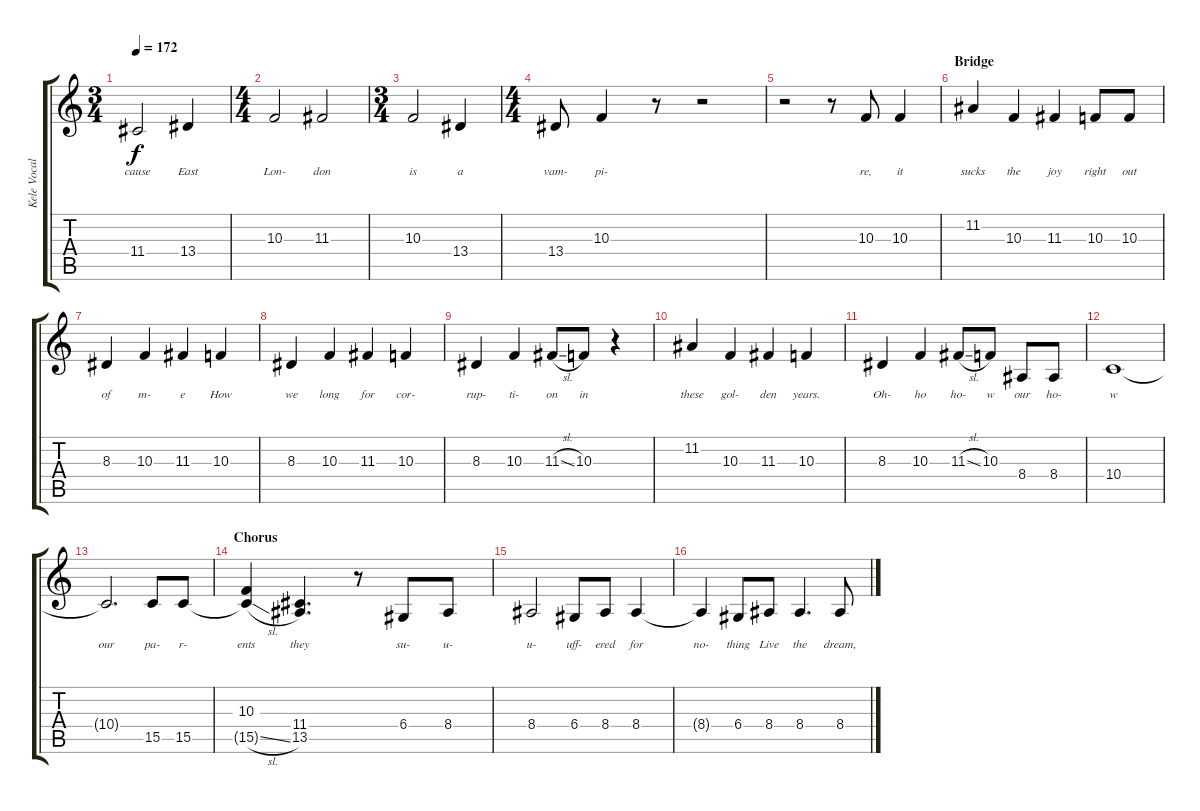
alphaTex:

\track ("Kele Vocals" "Kele Vocal") {instrument tenorsax}
\staff {score tabs}
\tuning (E4 B3 G3 D3 A2 E2) {hide}
\ts (3 4)
\tempo 172
\clef g2
\ks c
11.4.2{lyrics (0 "cause") lyrics (1 "") lyrics (2 "") lyrics (3 "") lyrics (4 "") dy f} 13.4.4{lyrics (0 "East") lyrics (1 "") lyrics (2 "") lyrics (3 "") lyrics (4 "")} |
\ts (4 4)
10.3.2{lyrics (0 "Lon-") lyrics (1 "") lyrics (2 "") lyrics (3 "") lyrics (4 "")} 11.3.2{lyrics (0 "don") lyrics (1 "") lyrics (2 "") lyrics (3 "") lyrics (4 "")} |
\ts (3 4)
10.3.2{lyrics (0 "is") lyrics (1 "") lyrics (2 "") lyrics (3 "") lyrics (4 "")} 13.4.4{lyrics (0 "a") lyrics (1 "") lyrics (2 "") lyrics (3 "") lyrics (4 "")} |
\ts (4 4)
13.4.8{lyrics (0 "vam-") lyrics (1 "") lyrics (2 "") lyrics (3 "") lyrics (4 "")} 10.3.4{lyrics (0 "pi-") lyrics (1 "") lyrics (2 "") lyrics (3 "") lyrics (4 "")} r.8 r.2 |
r.2 r.8 10.3.8{lyrics (0 "re,") lyrics (1 "") lyrics (2 "") lyrics (3 "") lyrics (4 "")} 10.3.4{lyrics (0 "it") lyrics (1 "") lyrics (2 "") lyrics (3 "") lyrics (4 "")} |
\section ("" "Bridge")
11.2.4{lyrics (0 "sucks") lyrics (1 "") lyrics (2 "") lyrics (3 "") lyrics (4 "")} 10.3.4{lyrics (0 "the") lyrics (1 "") lyrics (2 "") lyrics (3 "") lyrics (4 "")} 11.3.4{lyrics (0 "joy") lyrics (1 "") lyrics (2 "") lyrics (3 "") lyrics (4 "")} 10.3.8{lyrics (0 "right") lyrics (1 "") lyrics (2 "") lyrics (3 "") lyrics (4 "")} 10.3.8{lyrics (0 "out") lyrics (1 "") lyrics (2 "") lyrics (3 "") lyrics (4 "")} |
8.3.4{lyrics (0 "of") lyrics (1 "") lyrics (2 "") lyrics (3 "") lyrics (4 "")} 10.3.4{lyrics (0 "m-") lyrics (1 "") lyrics (2 "") lyrics (3 "") lyrics (4 "")} 11.3.4{lyrics (0 "e") lyrics (1 "") lyrics (2 "") lyrics (3 "") lyrics (4 "")} 10.3.4{lyrics (0 "How") lyrics (1 "") lyrics (2 "") lyrics (3 "") lyrics (4 "")} |
8.3.4{lyrics (0 "we") lyrics (1 "") lyrics (2 "") lyrics (3 "") lyrics (4 "")} 10.3.4{lyrics (0 "long") lyrics (1 "") lyrics (2 "") lyrics (3 "") lyrics (4 "")} 11.3.4{lyrics (0 "for") lyrics (1 "") lyrics (2 "") lyrics (3 "") lyrics (4 "")} 10.3.4{lyrics (0 "cor-") lyrics (1 "") lyrics (2 "") lyrics (3 "") lyrics (4 "")} |
8.3.4{lyrics (0 "rup-") lyrics (1 "") lyrics (2 "") lyrics (3 "") lyrics (4 "")} 10.3.4{lyrics (0 "ti-") lyrics (1 "") lyrics (2 "") lyrics (3 "") lyrics (4 "")} 11.3{sl}.8{lyrics (0 "on") lyrics (1 "") lyrics (2 "") lyrics (3 "") lyrics (4 "")} 10.3.8{lyrics (0 "in") lyrics (1 "") lyrics (2 "") lyrics (3 "") lyrics (4 "")} r.4 |
11.2.4{lyrics (0 "these") lyrics (1 "") lyrics (2 "") lyrics (3 "") lyrics (4 "")} 10.3.4{lyrics (0 "gol-") lyrics (1 "") lyrics (2 "") lyrics (3 "") lyrics (4 "")} 11.3.4{lyrics (0 "den") lyrics (1 "") lyrics (2 "") lyrics (3 "") lyrics (4 "")} 10.3.4{lyrics (0 "years.") lyrics (1 "") lyrics (2 "") lyrics (3 "") lyrics (4 "")} |
8.3.4{lyrics (0 "Oh-") lyrics (1 "") lyrics (2 "") lyrics (3 "") lyrics (4 "")} 10.3.4{lyrics (0 "ho") lyrics (1 "") lyrics (2 "") lyrics (3 "") lyrics (4 "")} 11.3{sl}.8{lyrics (0 "ho-") lyrics (1 "") lyrics (2 "") lyrics (3 "") lyrics (4 "")} 10.3.8{lyrics (0 "w") lyrics (1 "") lyrics (2 "") lyrics (3 "") lyrics (4 "")} 8.4.8{lyrics (0 "our") lyrics (1 "") lyrics (2 "") lyrics (3 "") lyrics (4 "")} 8.4.8{lyrics (0 "ho-") lyrics (1 "") lyrics (2 "") lyrics (3 "") lyrics (4 "")} |
10.4.1{lyrics (0 "w") lyrics (1 "") lyrics (2 "") lyrics (3 "") lyrics (4 "")} |
10.4{t}.2{d lyrics (0 "our") lyrics (1 "") lyrics (2 "") lyrics (3 "") lyrics (4 "")} 15.5.8{lyrics (0 "pa-") lyrics (1 "") lyrics (2 "") lyrics (3 "") lyrics (4 "")} 15.5.8{lyrics (0 "r-") lyrics (1 "") lyrics (2 "") lyrics (3 "") lyrics (4 "")} |
\section ("" "Chorus")
(10.3 15.5{sl t}).4{lyrics (0 "ents") lyrics (1 "") lyrics (2 "") lyrics (3 "") lyrics (4 "")} (11.4 13.5).4{d lyrics (0 "they") lyrics (1 "") lyrics (2 "") lyrics (3 "") lyrics (4 "")} r.8 6.4.8{lyrics (0 "su-") lyrics (1 "") lyrics (2 "") lyrics (3 "") lyrics (4 "")} 8.4.8{lyrics (0 "u-") lyrics (1 "") lyrics (2 "") lyrics (3 "") lyrics (4 "")} |
8.4.2{lyrics (0 "u-") lyrics (1 "") lyrics (2 "") lyrics (3 "") lyrics (4 "")} 6.4.8{lyrics (0 "uff-") lyrics (1 "") lyrics (2 "") lyrics (3 "") lyrics (4 "")} 8.4.8{lyrics (0 "ered") lyrics (1 "") lyrics (2 "") lyrics (3 "") lyrics (4 "")} 8.4.4{lyrics (0 "for") lyrics (1 "") lyrics (2 "") lyrics (3 "") lyrics (4 "")} |
8.4{t}.4{lyrics (0 "no-") lyrics (1 "") lyrics (2 "") lyrics (3 "") lyrics (4 "")} 6.4.8{lyrics (0 "thing") lyrics (1 "") lyrics (2 "") lyrics (3 "") lyrics (4 "")} 8.4.8{lyrics (0 "Live") lyrics (1 "") lyrics (2 "") lyrics (3 "") lyrics (4 "")} 8.4.4{d lyrics (0 "the") lyrics (1 "") lyrics (2 "") lyrics (3 "") lyrics (4 "")} 8.4.8{lyrics (0 "dream,") lyrics (1 "") lyrics (2 "") lyrics (3 "") lyrics (4 "")}
